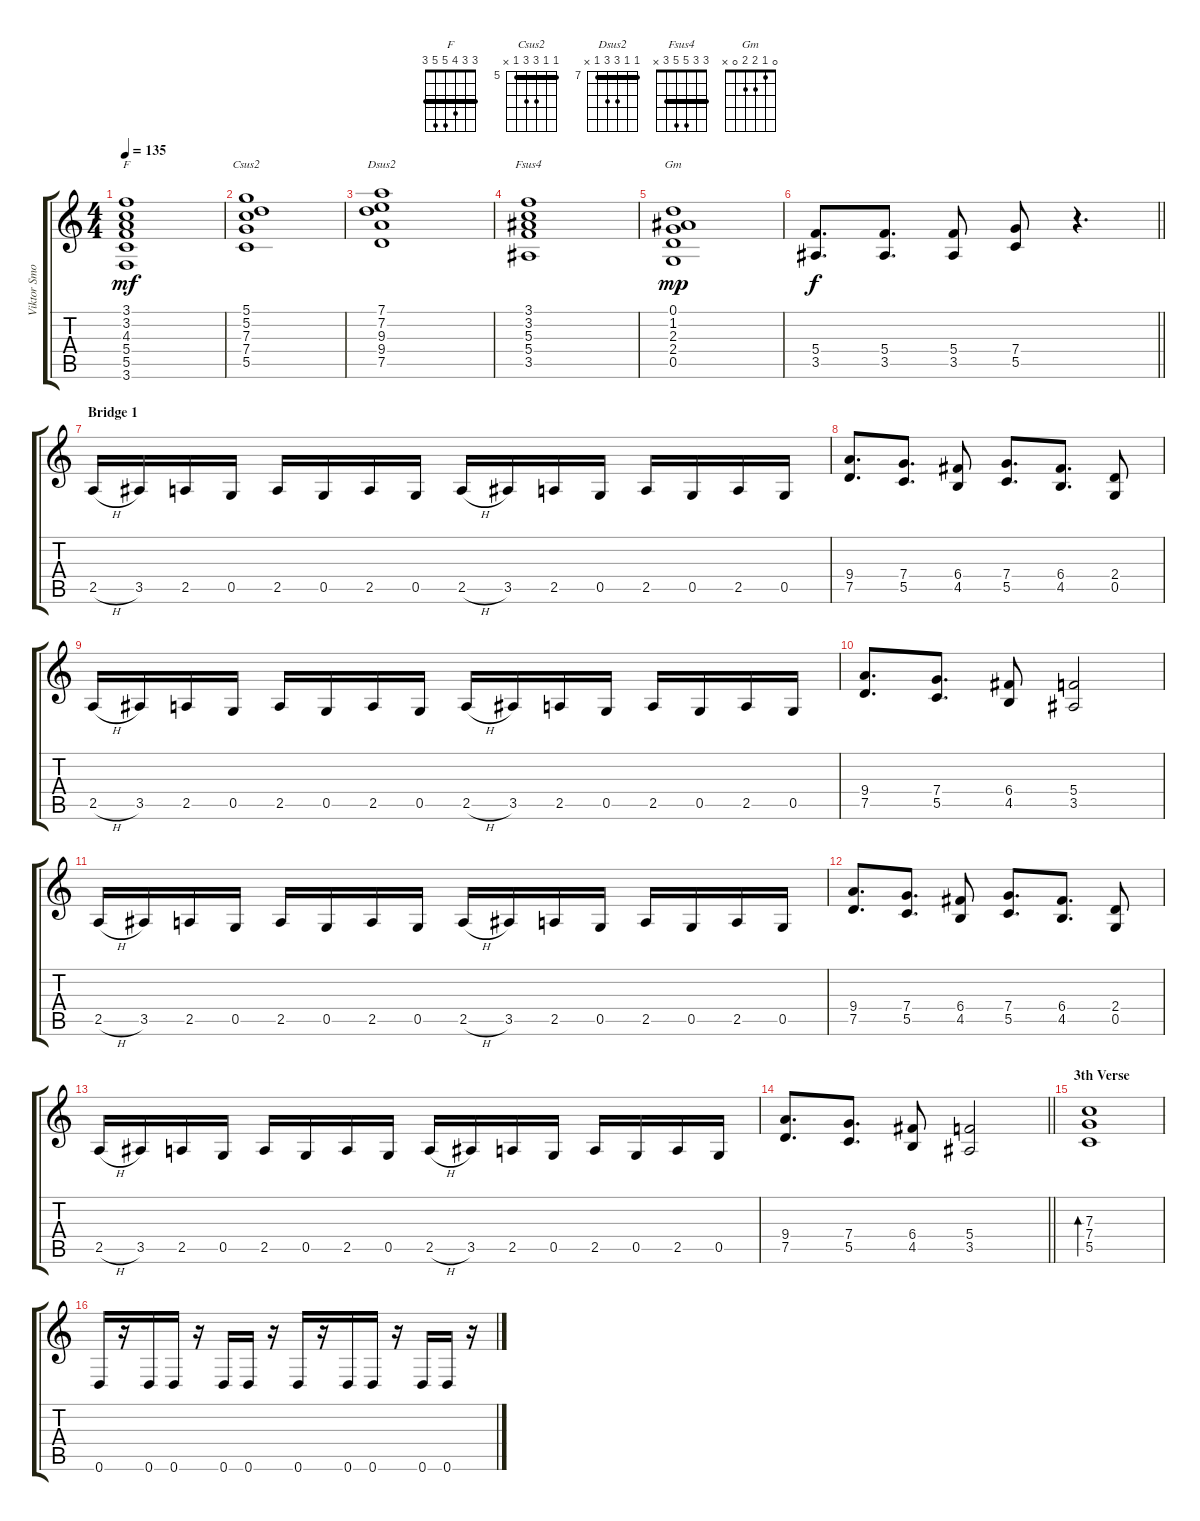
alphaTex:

\track ("Viktor Smolski" "Viktor Smo") {instrument distortionguitar}
\staff {score tabs}
\tuning (D4 A3 F3 C3 G2 D2) {hide}
\chord ("F" 3 3 4 5 5 3) {barre 3}
\chord ("Csus2" 5 5 7 7 5 x) {firstfret 5 barre 5}
\chord ("Dsus2" 7 7 9 9 7 x) {firstfret 7 barre 7}
\chord ("Fsus4" 3 3 5 5 3 x) {barre 3}
\chord ("Gm" 0 1 2 2 0 x)
\ts (4 4)
\tempo 135
\clef g2
\ks c
(3.1 3.2 4.3 5.4 5.5 3.6).1{ch "F" dy mf} |
(5.1 5.2 7.3 7.4 5.5).1{ch "Csus2"} |
(7.1 7.2 9.3 9.4 7.5).1{ch "Dsus2"} |
(3.1 3.2 5.3 5.4 3.5).1{ch "Fsus4"} |
(0.1 1.2 2.3 2.4 0.5).1{ch "Gm" dy mp} |
\barLineRight lightlight
(5.4 3.5).8{d dy f} (5.4 3.5).8{d} (5.4 3.5).8 (7.4 5.5).8 r.4{d} |
\section ("" "Bridge 1")
2.5{h}.16 3.5.16 2.5.16 0.5.16 2.5.16 0.5.16 2.5.16 0.5.16 2.5{h}.16 3.5.16 2.5.16 0.5.16 2.5.16 0.5.16 2.5.16 0.5.16 |
(9.4 7.5).8{d} (7.4 5.5).8{d} (6.4 4.5).8 (7.4 5.5).8{d} (6.4 4.5).8{d} (2.4 0.5).8 |
2.5{h}.16 3.5.16 2.5.16 0.5.16 2.5.16 0.5.16 2.5.16 0.5.16 2.5{h}.16 3.5.16 2.5.16 0.5.16 2.5.16 0.5.16 2.5.16 0.5.16 |
(9.4 7.5).8{d} (7.4 5.5).8{d} (6.4 4.5).8 (5.4 3.5).2 |
2.5{h}.16 3.5.16 2.5.16 0.5.16 2.5.16 0.5.16 2.5.16 0.5.16 2.5{h}.16 3.5.16 2.5.16 0.5.16 2.5.16 0.5.16 2.5.16 0.5.16 |
(9.4 7.5).8{d} (7.4 5.5).8{d} (6.4 4.5).8 (7.4 5.5).8{d} (6.4 4.5).8{d} (2.4 0.5).8 |
2.5{h}.16 3.5.16 2.5.16 0.5.16 2.5.16 0.5.16 2.5.16 0.5.16 2.5{h}.16 3.5.16 2.5.16 0.5.16 2.5.16 0.5.16 2.5.16 0.5.16 |
\barLineRight lightlight
(9.4 7.5).8{d} (7.4 5.5).8{d} (6.4 4.5).8 (5.4 3.5).2 |
\section ("" "3th Verse")
(7.3 7.4 5.5).1{bd 60} |
0.6.16 r.16 0.6.16 0.6.16 r.16 0.6.16 0.6.16 r.16 0.6.16 r.16 0.6.16 0.6.16 r.16 0.6.16 0.6.16 r.16
